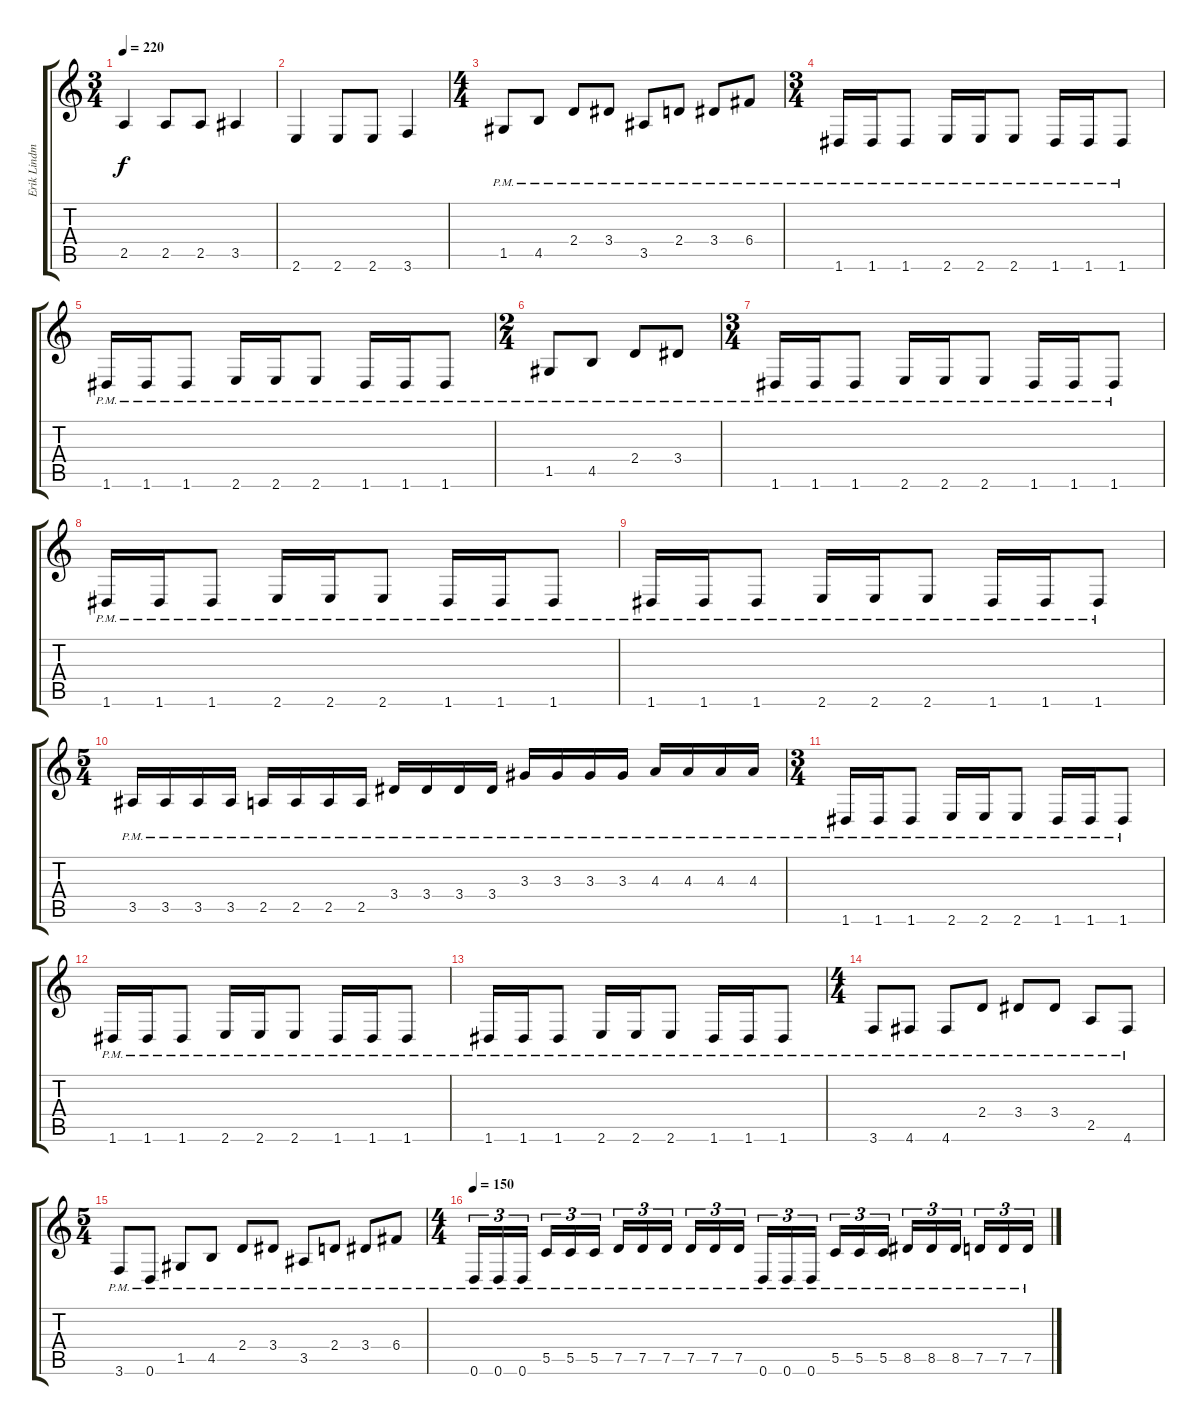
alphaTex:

\track ("Erik Lindmark" "Erik Lindm") {instrument distortionguitar}
\staff {score tabs}
\tuning (D4 A3 F3 C3 G2 D2) {hide}
\ts (3 4)
\tempo 220
\clef g2
\ks c
2.5.4{dy f} 2.5.8 2.5.8 3.5.4 |
2.6.4 2.6.8 2.6.8 3.6.4 |
\ts (4 4)
1.5{pm}.8 4.5{pm}.8 2.4{pm}.8 3.4{pm}.8 3.5{pm}.8 2.4{pm}.8 3.4{pm}.8 6.4{pm}.8 |
\ts (3 4)
1.6{pm}.16 1.6{pm}.16 1.6{pm}.8 2.6{pm}.16 2.6{pm}.16 2.6{pm}.8 1.6{pm}.16 1.6{pm}.16 1.6{pm}.8 |
1.6{pm}.16 1.6{pm}.16 1.6{pm}.8 2.6{pm}.16 2.6{pm}.16 2.6{pm}.8 1.6{pm}.16 1.6{pm}.16 1.6{pm}.8 |
\ts (2 4)
1.5{pm}.8 4.5{pm}.8 2.4{pm}.8 3.4{pm}.8 |
\ts (3 4)
1.6{pm}.16 1.6{pm}.16 1.6{pm}.8 2.6{pm}.16 2.6{pm}.16 2.6{pm}.8 1.6{pm}.16 1.6{pm}.16 1.6{pm}.8 |
1.6{pm}.16 1.6{pm}.16 1.6{pm}.8 2.6{pm}.16 2.6{pm}.16 2.6{pm}.8 1.6{pm}.16 1.6{pm}.16 1.6{pm}.8 |
1.6{pm}.16 1.6{pm}.16 1.6{pm}.8 2.6{pm}.16 2.6{pm}.16 2.6{pm}.8 1.6{pm}.16 1.6{pm}.16 1.6{pm}.8 |
\ts (5 4)
3.5{pm}.16 3.5{pm}.16 3.5{pm}.16 3.5{pm}.16 2.5{pm}.16 2.5{pm}.16 2.5{pm}.16 2.5{pm}.16 3.4{pm}.16 3.4{pm}.16 3.4{pm}.16 3.4{pm}.16 3.3{pm}.16 3.3{pm}.16 3.3{pm}.16 3.3{pm}.16 4.3{pm}.16 4.3{pm}.16 4.3{pm}.16 4.3{pm}.16 |
\ts (3 4)
1.6{pm}.16 1.6{pm}.16 1.6{pm}.8 2.6{pm}.16 2.6{pm}.16 2.6{pm}.8 1.6{pm}.16 1.6{pm}.16 1.6{pm}.8 |
1.6{pm}.16 1.6{pm}.16 1.6{pm}.8 2.6{pm}.16 2.6{pm}.16 2.6{pm}.8 1.6{pm}.16 1.6{pm}.16 1.6{pm}.8 |
1.6{pm}.16 1.6{pm}.16 1.6{pm}.8 2.6{pm}.16 2.6{pm}.16 2.6{pm}.8 1.6{pm}.16 1.6{pm}.16 1.6{pm}.8 |
\ts (4 4)
3.6{pm}.8 4.6{pm}.8 4.6{pm}.8 2.4{pm}.8 3.4{pm}.8 3.4{pm}.8 2.5{pm}.8 4.6{pm}.8 |
\ts (5 4)
3.6{pm}.8 0.6{pm}.8 1.5{pm}.8 4.5{pm}.8 2.4{pm}.8 3.4{pm}.8 3.5{pm}.8 2.4{pm}.8 3.4{pm}.8 6.4{pm}.8 |
\ts (4 4)
\tempo 150
0.6{pm}.16{tu (3 2)} 0.6{pm}.16{tu (3 2)} 0.6{pm}.16{tu (3 2) beam splitsecondary} 5.5{pm}.16{tu (3 2)} 5.5{pm}.16{tu (3 2)} 5.5{pm}.16{tu (3 2)} 7.5{pm}.16{tu (3 2)} 7.5{pm}.16{tu (3 2)} 7.5{pm}.16{tu (3 2) beam splitsecondary} 7.5{pm}.16{tu (3 2)} 7.5{pm}.16{tu (3 2)} 7.5{pm}.16{tu (3 2)} 0.6{pm}.16{tu (3 2)} 0.6{pm}.16{tu (3 2)} 0.6{pm}.16{tu (3 2) beam splitsecondary} 5.5{pm}.16{tu (3 2)} 5.5{pm}.16{tu (3 2)} 5.5{pm}.16{tu (3 2)} 8.5{pm}.16{tu (3 2)} 8.5{pm}.16{tu (3 2)} 8.5{pm}.16{tu (3 2) beam splitsecondary} 7.5{pm}.16{tu (3 2)} 7.5{pm}.16{tu (3 2)} 7.5{pm}.16{tu (3 2)}
